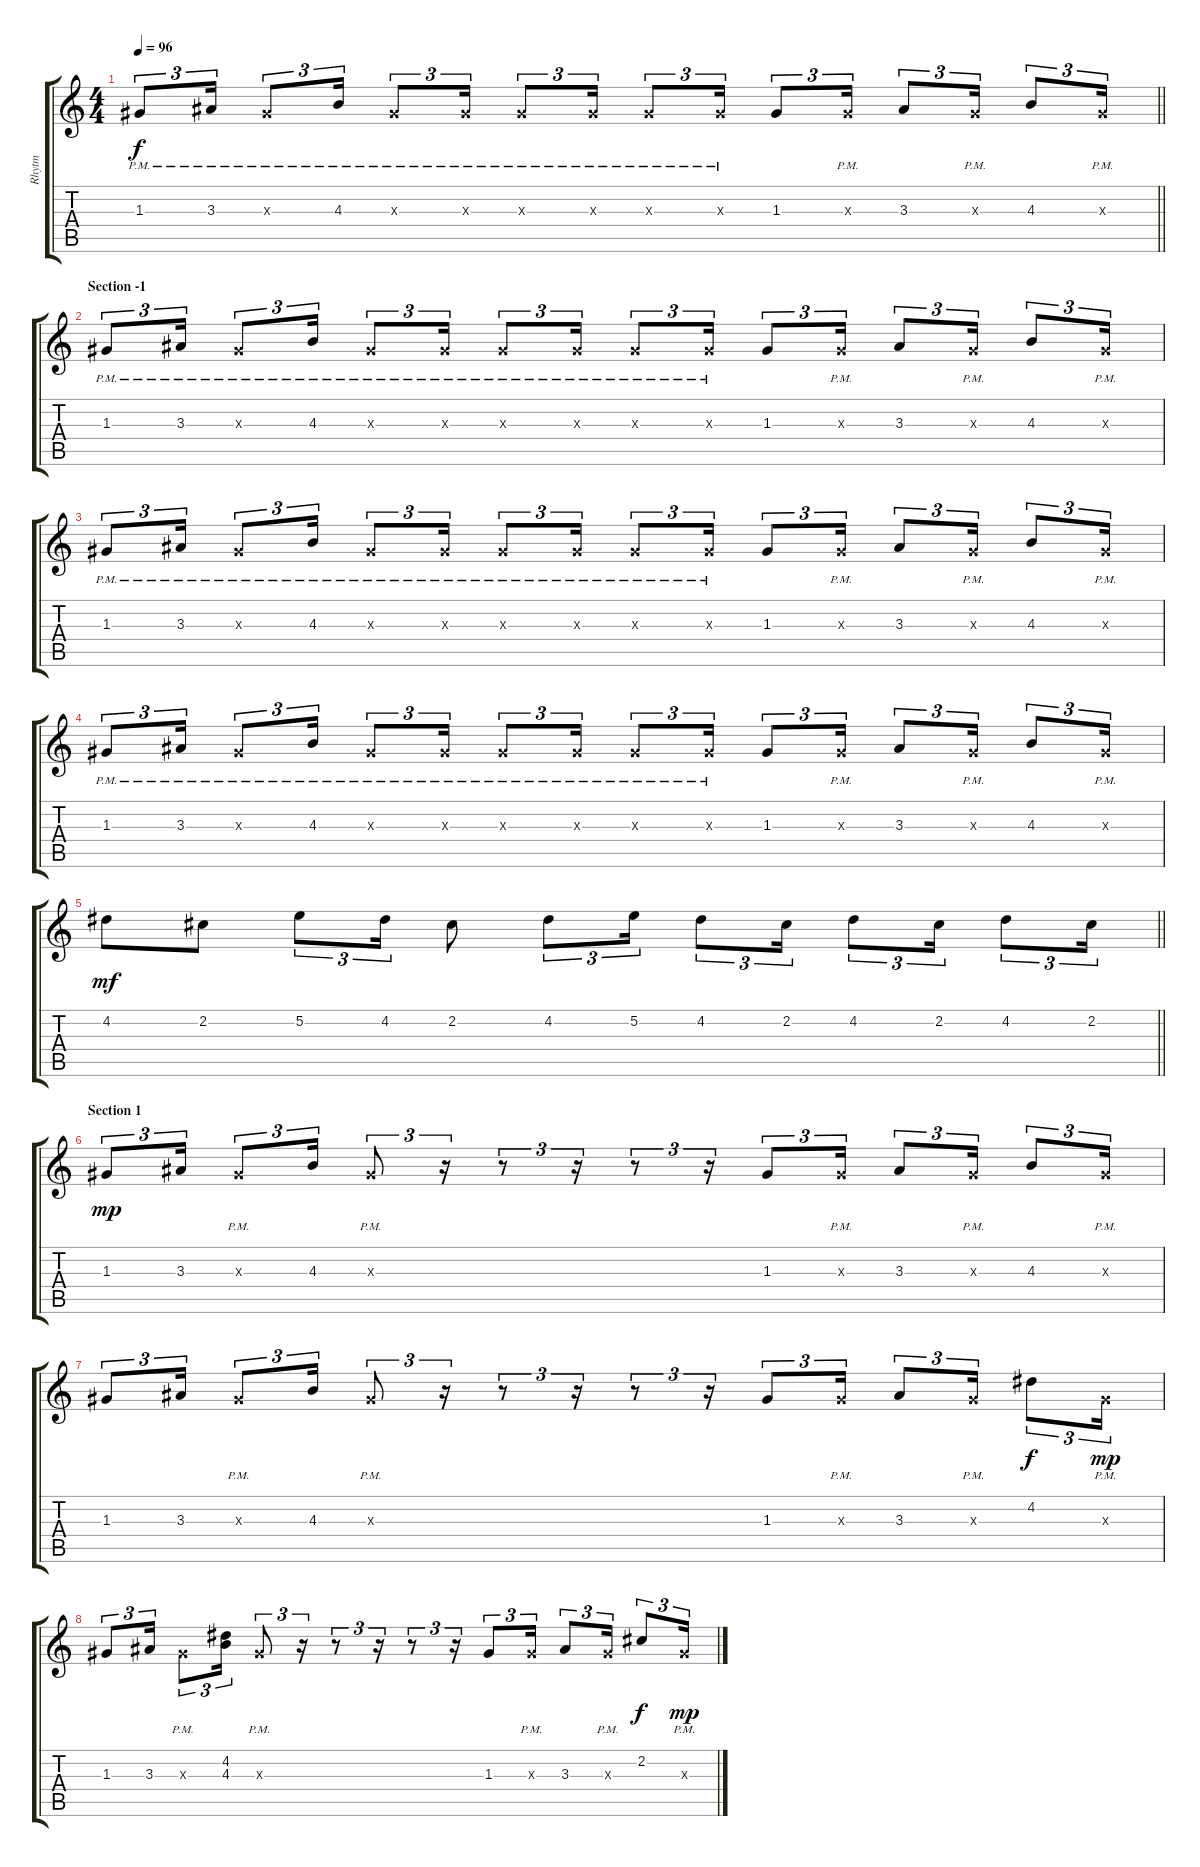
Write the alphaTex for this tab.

\track ("Rhytm" "Rhytm") {instrument electricguitarmuted}
\staff {score tabs}
\tuning (E4 B3 G3 D3 A2 E2) {hide}
\ts (4 4)
\tempo 96
\clef g2
\barLineRight lightlight
\ks c
1.3{pm}.8{tu (3 2) dy f} 3.3{pm}.16{tu (3 2)} 1.3{pm x}.8{tu (3 2)} 4.3{pm}.16{tu (3 2)} 1.3{pm x}.8{tu (3 2)} 1.3{pm x}.16{tu (3 2)} 1.3{pm x}.8{tu (3 2)} 1.3{pm x}.16{tu (3 2)} 1.3{pm x}.8{tu (3 2)} 1.3{pm x}.16{tu (3 2)} 1.3.8{tu (3 2)} 1.3{pm x}.16{tu (3 2)} 3.3.8{tu (3 2)} 1.3{pm x}.16{tu (3 2)} 4.3.8{tu (3 2)} 1.3{pm x}.16{tu (3 2)} |
\section ("" "Section -1")
1.3{pm}.8{tu (3 2)} 3.3{pm}.16{tu (3 2)} 1.3{pm x}.8{tu (3 2)} 4.3{pm}.16{tu (3 2)} 1.3{pm x}.8{tu (3 2)} 1.3{pm x}.16{tu (3 2)} 1.3{pm x}.8{tu (3 2)} 1.3{pm x}.16{tu (3 2)} 1.3{pm x}.8{tu (3 2)} 1.3{pm x}.16{tu (3 2)} 1.3.8{tu (3 2)} 1.3{pm x}.16{tu (3 2)} 3.3.8{tu (3 2)} 1.3{pm x}.16{tu (3 2)} 4.3.8{tu (3 2)} 1.3{pm x}.16{tu (3 2)} |
1.3{pm}.8{tu (3 2)} 3.3{pm}.16{tu (3 2)} 1.3{pm x}.8{tu (3 2)} 4.3{pm}.16{tu (3 2)} 1.3{pm x}.8{tu (3 2)} 1.3{pm x}.16{tu (3 2)} 1.3{pm x}.8{tu (3 2)} 1.3{pm x}.16{tu (3 2)} 1.3{pm x}.8{tu (3 2)} 1.3{pm x}.16{tu (3 2)} 1.3.8{tu (3 2)} 1.3{pm x}.16{tu (3 2)} 3.3.8{tu (3 2)} 1.3{pm x}.16{tu (3 2)} 4.3.8{tu (3 2)} 1.3{pm x}.16{tu (3 2)} |
1.3{pm}.8{tu (3 2)} 3.3{pm}.16{tu (3 2)} 1.3{pm x}.8{tu (3 2)} 4.3{pm}.16{tu (3 2)} 1.3{pm x}.8{tu (3 2)} 1.3{pm x}.16{tu (3 2)} 1.3{pm x}.8{tu (3 2)} 1.3{pm x}.16{tu (3 2)} 1.3{pm x}.8{tu (3 2)} 1.3{pm x}.16{tu (3 2)} 1.3.8{tu (3 2)} 1.3{pm x}.16{tu (3 2)} 3.3.8{tu (3 2)} 1.3{pm x}.16{tu (3 2)} 4.3.8{tu (3 2)} 1.3{pm x}.16{tu (3 2)} |
\barLineRight lightlight
4.2.8{dy mf volume 14 balance 1} 2.2.8 5.2.8{tu (3 2)} 4.2.16{tu (3 2)} 2.2.8 4.2.8{tu (3 2)} 5.2.16{tu (3 2)} 4.2.8{tu (3 2)} 2.2.16{tu (3 2)} 4.2.8{tu (3 2)} 2.2.16{tu (3 2)} 4.2.8{tu (3 2)} 2.2.16{tu (3 2)} |
\section ("" "Section 1")
1.3.8{tu (3 2) dy mp volume 13 balance 5} 3.3.16{tu (3 2)} 1.3{pm x}.8{tu (3 2)} 4.3.16{tu (3 2)} 1.3{pm x}.8{tu (3 2)} r.16{tu (3 2)} r.8{tu (3 2)} r.16{tu (3 2)} r.8{tu (3 2)} r.16{tu (3 2)} 1.3.8{tu (3 2)} 1.3{pm x}.16{tu (3 2)} 3.3.8{tu (3 2)} 1.3{pm x}.16{tu (3 2)} 4.3.8{tu (3 2)} 1.3{pm x}.16{tu (3 2)} |
1.3.8{tu (3 2)} 3.3.16{tu (3 2)} 1.3{pm x}.8{tu (3 2)} 4.3.16{tu (3 2)} 1.3{pm x}.8{tu (3 2)} r.16{tu (3 2)} r.8{tu (3 2)} r.16{tu (3 2)} r.8{tu (3 2)} r.16{tu (3 2)} 1.3.8{tu (3 2)} 1.3{pm x}.16{tu (3 2)} 3.3.8{tu (3 2)} 1.3{pm x}.16{tu (3 2)} 4.2.8{tu (3 2) dy f} 1.3{pm x}.16{tu (3 2) dy mp} |
1.3.8{tu (3 2)} 3.3.16{tu (3 2)} 1.3{pm x}.8{tu (3 2)} (4.2 4.3).16{tu (3 2)} 1.3{pm x}.8{tu (3 2)} r.16{tu (3 2)} r.8{tu (3 2)} r.16{tu (3 2)} r.8{tu (3 2)} r.16{tu (3 2)} 1.3.8{tu (3 2)} 1.3{pm x}.16{tu (3 2)} 3.3.8{tu (3 2)} 1.3{pm x}.16{tu (3 2)} 2.2.8{tu (3 2) dy f} 1.3{pm x}.16{tu (3 2) dy mp}
